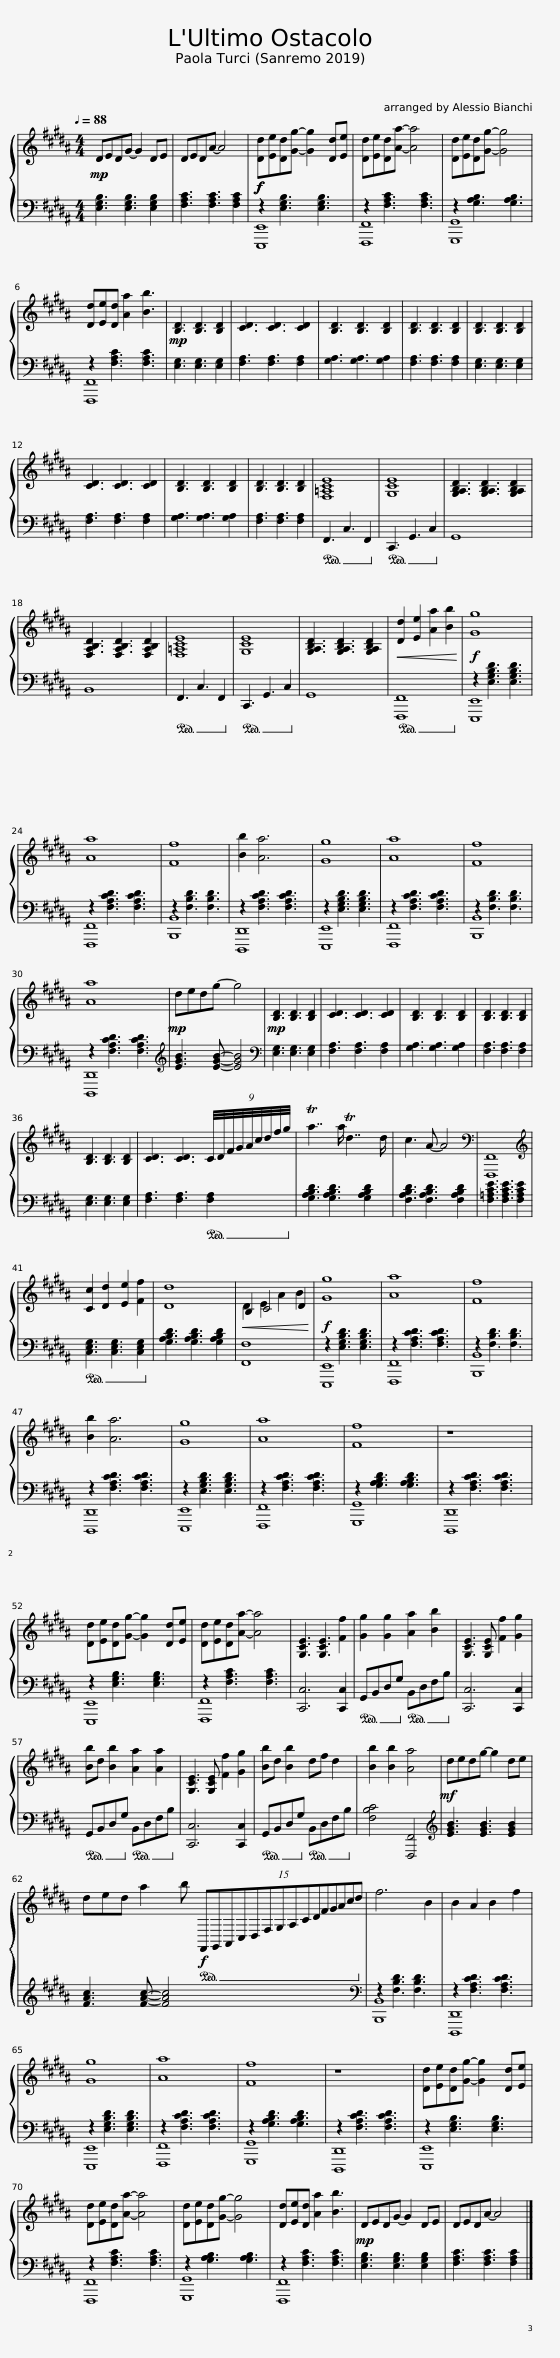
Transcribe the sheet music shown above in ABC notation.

X:1
%%score { ( 1 4 ) | ( 2 3 ) }
L:1/8
Q:1/4=88
M:4/4
I:linebreak $
K:B
V:1 treble
V:4 treble
V:2 bass
V:3 bass
V:1
!mp! DEDG- G2 DE | DEDA- A4 |!f!!f! [Dd][Ee][Dd][Gg]- [Gg]2 [Dd][Ee] | [Dd][Ee][Dd][Aa]- [Aa]4 | [Dd][Ee][Dd][Gg]- [Gg]4 |$ %5
 [Dd][Ee][Dd] [Aa]2 [Bb]3 |!mp! [B,D]3 [B,D]3 [B,D]2 | [CD]3 [CD]3 [CD]2 | [B,D]3 [B,D]3 [B,D]2 | [B,D]3 [B,D]3 [B,D]2 | %10
 [B,D]3 [B,D]3 [B,D]2 |$ [CD]3 [CD]3 [CD]2 | [B,D]3 [B,D]3 [B,D]2 | [B,D]3 [B,D]3 [B,D]2 | [F,=A,CE]8 | %15
 [G,CE]8 | [G,A,B,D]3 [G,A,B,D]3 [G,A,B,D]2 |$ [F,A,B,D]3 [F,A,B,D]3 [F,A,B,D]2 | [F,=A,CE]8 | [G,CE]8 | %20
 [G,A,B,D]3 [G,A,B,D]3 [G,A,B,D]2 |!<(! [Dd]2 [Ee]2 [Aa]2 [Bb]2!<)! |!f! [Gg]8 |$ [Aa]8 | [Ff]8 | %25
 [Bb]2 [Aa]6 | [Gg]8 | [Aa]8 | [Ff]8 |$ [Aa]8 | %30
!mp! dedg- g4 |!mp! [B,D]3 [B,D]3 [B,D]2 | [CD]3 [CD]3 [CD]2 | [B,D]3 [B,D]3 [B,D]2 | [B,D]3 [B,D]3 [B,D]2 |$ %35
 [B,D]3 [B,D]3 [B,D]2 | [CD]3 [CD]3 (9:8:9C/4D/4F/4G/4A/4c/4d/4f/4g/4 | Ta7/2 a/ Td7/2 d/ | c3 A- A4 |[K:bass] [F,,,F,,]8 |$ %40
[K:treble] [Cc]2 [Dd]2 [Ee]2 [Ff]2 | [Dd]8 |!<(! B,2 C4 D2!<)! |!f! [Gg]8 | [Aa]8 | %45
 [Ff]8 |$ [Bb]2 [Aa]6 | [Gg]8 | [Aa]8 | [Ff]8 | %50
 z8 |$ [Dd][Ee][Dd][Gg]- [Gg]2 [Dd][Ee] | [Dd][Ee][Dd][Aa]- [Aa]4 | [G,CE]3 [G,CE]3 [Ff]2 | [Gg]2 [Gg]2 [Aa]2 [Bb]2 | %55
 [G,CE]3 [G,CE] [Ff]2 [Gg]2 |$ [Bb]d [Bb]2 [Aa]2 [Aa]2 | [G,CE]3 [G,CE] [Ff]2 [Gg]2 | [Bb]d [Bb]2 df d2 | [Bb]2 [Bb]2 [Aa]4 | %60
!mf! dedg- g2 de |$ ded a2 b!f! (15:2:15F,,G,,A,,C,D,F,G,A,CDFGAcd | f6 B2 | B2 A2 B2 f2 |$ [Gg]8 | %65
 [Aa]8 | [Ff]8 | z8 | [Dd][Ee][Dd][Gg]- [Gg]2 [Dd][Ee] |$ [Dd][Ee][Dd][Aa]- [Aa]4 | %70
 [Dd][Ee][Dd][Gg]- [Gg]4 | [Dd][Ee][Dd] [Aa]2 [Bb]3 |!mp! DEDG- G2 DE | DEDA- A4 |] %74
V:2
 [E,G,B,]3 [E,G,B,]3 [E,G,B,]2 | [F,A,C]3 [F,A,C]3 [F,A,C]2 | [E,,,E,,]8 | [F,,,F,,]8 | [G,,,G,,]8 |$ %5
 [F,,,F,,]8 | [E,G,]3 [E,G,]3 [E,G,]2 | [F,A,]3 [F,A,]3 [F,A,]2 | [G,A,]3 [G,A,]3 [G,A,]2 | [F,A,]3 [F,A,]3 [F,A,]2 | %10
 [E,G,]3 [E,G,]3 [E,G,]2 |$ [F,A,]3 [F,A,]3 [F,A,]2 | [G,A,]3 [G,A,]3 [G,A,]2 | [F,A,]3 [F,A,]3 [F,A,]2 |!ped! F,,3 C,3 F,,2!ped-up! | %15
!ped! C,,3 G,,3 C,2!ped-up! | G,,8 |$ B,,8 |!ped! F,,3 C,3 F,,2!ped-up! |!ped! C,,3 G,,3 C,2!ped-up! | %20
 G,,8 |!ped! [F,,,F,,]8!ped-up! | [E,,,E,,]8 |$ [F,,,F,,]8 | [B,,,B,,]8 | %25
 [D,,,D,,]8 | [E,,,E,,]8 | [F,,,F,,]8 | [B,,,B,,]8 |$ [D,,,D,,]8 | %30
[K:treble] [EGB]3 [EGB]- [EGB]4 |[K:bass] [E,G,]3 [E,G,]3 [E,G,]2 | [F,A,]3 [F,A,]3 [F,A,]2 | [G,A,]3 [G,A,]3 [G,A,]2 | [F,A,]3 [F,A,]3 [F,A,]2 |$ %35
 [E,G,]3 [E,G,]3 [E,G,]2 | [F,A,]3 [F,A,]3!ped! [F,A,]2!ped-up! | [G,A,B,D]3 [G,A,B,D]3 [G,A,B,D]2 | [F,A,B,D]3 [F,A,B,D]3 [F,A,B,D]2 | [F,=A,CE]3 [F,A,CE]3 [F,A,CE]2 |$ %40
!ped! [C,E,G,]3 [C,E,G,]3 [C,E,G,]2!ped-up! | [G,A,B,D]3 [G,A,B,D]3 [G,A,B,D]2 | [F,,F,]8 | [E,,,E,,]8 | [F,,,F,,]8 | %45
 [B,,,B,,]8 |$ [D,,,D,,]8 | [E,,,E,,]8 | [F,,,F,,]8 | [G,,,G,,]8 | %50
 [D,,,D,,]8 |$ [E,,,E,,]8 | [F,,,F,,]8 | [C,,C,]6 [C,,C,]2 |!ped! G,,B,,D,G,!ped-up!!ped! B,,D,F,B,!ped-up! | %55
 [C,,C,]6 [C,,C,]2 |$!ped! G,,B,,D,G,!ped-up!!ped! B,,D,F,B,!ped-up! | [C,,C,]6 [C,,C,]2 |!ped! G,,B,,D,G,!ped-up!!ped! B,,D,F,B,!ped-up! | [F,B,C]4 [F,,,F,,]4 | %60
[K:treble] [EGB]3 [EGB]3 [EGB]2 |$ [FAc]3 [FAc]- [FAc]4!ped!!ped-up! |[K:bass] [B,,,B,,]8 | [D,,,D,,]8 |$ [E,,,E,,]8 | %65
 [F,,,F,,]8 | [G,,,G,,]8 | [D,,,D,,]8 | [E,,,E,,]8 |$ [F,,,F,,]8 | %70
 [G,,,G,,]8 | [F,,,F,,]8 | [E,G,B,]3 [E,G,B,]3 [E,G,B,]2 | [F,A,C]3 [F,A,C]3 [F,A,C]2 |] %74
V:3
 x8 | x8 | z2 [E,G,B,]3 [E,G,B,]3 | z2 [F,A,C]3 [F,A,C]3 | z2 [G,A,B,]3 [G,A,B,]3 |$ %5
 z2 [F,A,C]3 [F,A,C]3 | x8 | x8 | x8 | x8 | %10
 x8 |$ x8 | x8 | x8 | x8 | %15
 x8 | x8 |$ x8 | x8 | x8 | %20
 x8 | x8 | z2 [E,G,B,D]3 [E,G,B,D]3 |$ z2 [F,A,CD]3 [F,A,CD]3 | z2 [F,B,D]3 [F,B,D]3 | %25
 z2 [F,A,CD]3 [F,A,CD]3 | z2 [E,G,B,D]3 [E,G,B,D]3 | z2 [F,A,CD]3 [F,A,CD]3 | z2 [F,B,D]3 [F,B,D]3 |$ z2 [F,A,CD]3 [F,A,CD]3 | %30
[K:treble] x8 |[K:bass] x8 | x8 | x8 | x8 |$ %35
 x8 | x8 | x8 | x8 | x8 |$ %40
 x8 | x8 | x8 | z2 [E,G,B,D]3 [E,G,B,D]3 | z2 [F,A,CD]3 [F,A,CD]3 | %45
 z2 [F,B,D]3 [F,B,D]3 |$ z2 [F,A,CD]3 [F,A,CD]3 | z2 [E,G,B,D]3 [E,G,B,D]3 | z2 [F,A,CD]3 [F,A,CD]3 | z2 [G,A,B,D]3 [G,A,B,D]3 | %50
 z2 [F,A,CD]3 [F,A,CD]3 |$ z2 [E,G,B,]3 [E,G,B,]3 | z2 [F,A,C]3 [F,A,C]3 | x8 | x8 | %55
 x8 |$ x8 | x8 | x8 | x8 | %60
[K:treble] x8 |$ x8 |[K:bass] z2 [F,B,D]3 [F,B,D]3 | z2 [F,A,CD]3 [F,A,CD]3 |$ z2 [E,G,B,D]3 [E,G,B,D]3 | %65
 z2 [F,A,CD]3 [F,A,CD]3 | z2 [G,A,B,D]3 [G,A,B,D]3 | z2 [F,A,CD]3 [F,A,CD]3 | z2 [E,G,B,]3 [E,G,B,]3 |$ z2 [F,A,C]3 [F,A,C]3 | %70
 z2 [G,A,B,]3 [G,A,B,]3 | z2 [F,A,C]3 [F,A,C]3 | x8 | x8 |] %74
V:4
 x8 | x8 | x8 | x8 | x8 |$ %5
 x8 | x8 | x8 | x8 | x8 | %10
 x8 |$ x8 | x8 | x8 | x8 | %15
 x8 | x8 |$ x8 | x8 | x8 | %20
 x8 | x8 | x8 |$ x8 | x8 | %25
 x8 | x8 | x8 | x8 |$ x8 | %30
 x8 | x8 | x8 | x8 | x8 |$ %35
 x8 | x8 | x8 | x8 |[K:bass] x8 |$ %40
[K:treble] x8 | x8 | D2 E2 A2 B2 | x8 | x8 | %45
 x8 |$ x8 | x8 | x8 | x8 | %50
 x8 |$ x8 | x8 | x8 | x8 | %55
 x8 |$ x8 | x8 | x8 | x8 | %60
 x8 |$ x8 | x8 | x8 |$ x8 | %65
 x8 | x8 | x8 | x8 |$ x8 | %70
 x8 | x8 | x8 | x8 |] %74
